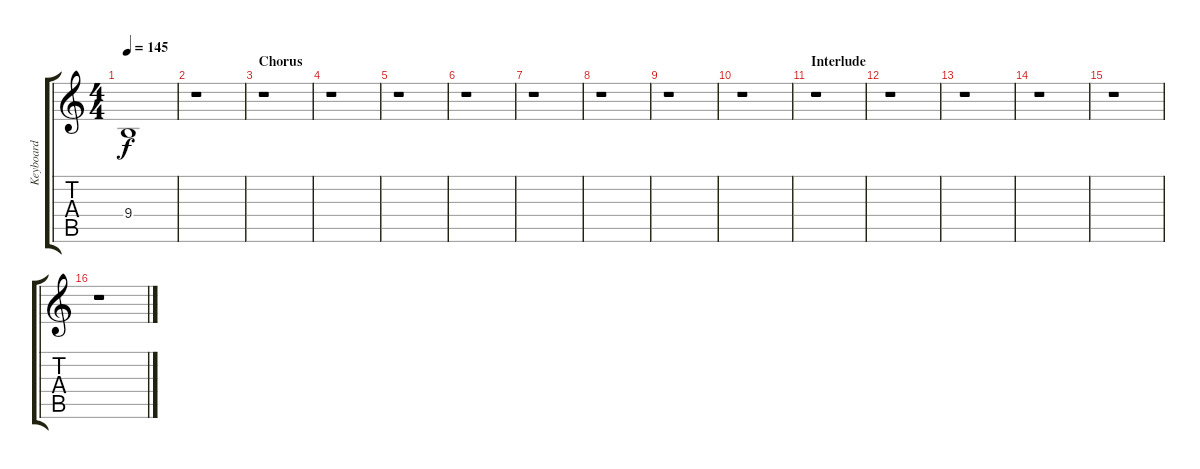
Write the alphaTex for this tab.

\track ("Keyboard" "Keyboard") {instrument synthstrings1}
\staff {score tabs}
\tuning (E4 B3 G3 D3 A2 E2) {hide}
\ts (4 4)
\tempo 145
\clef g2
\ks c
9.4.1{dy f} |
r.1 |
\section ("" "Chorus")
r.1 |
r.1 |
r.1 |
r.1 |
r.1 |
r.1 |
r.1 |
r.1 |
\section ("" "Interlude")
r.1 |
r.1 |
r.1 |
r.1 |
r.1 |
r.1
